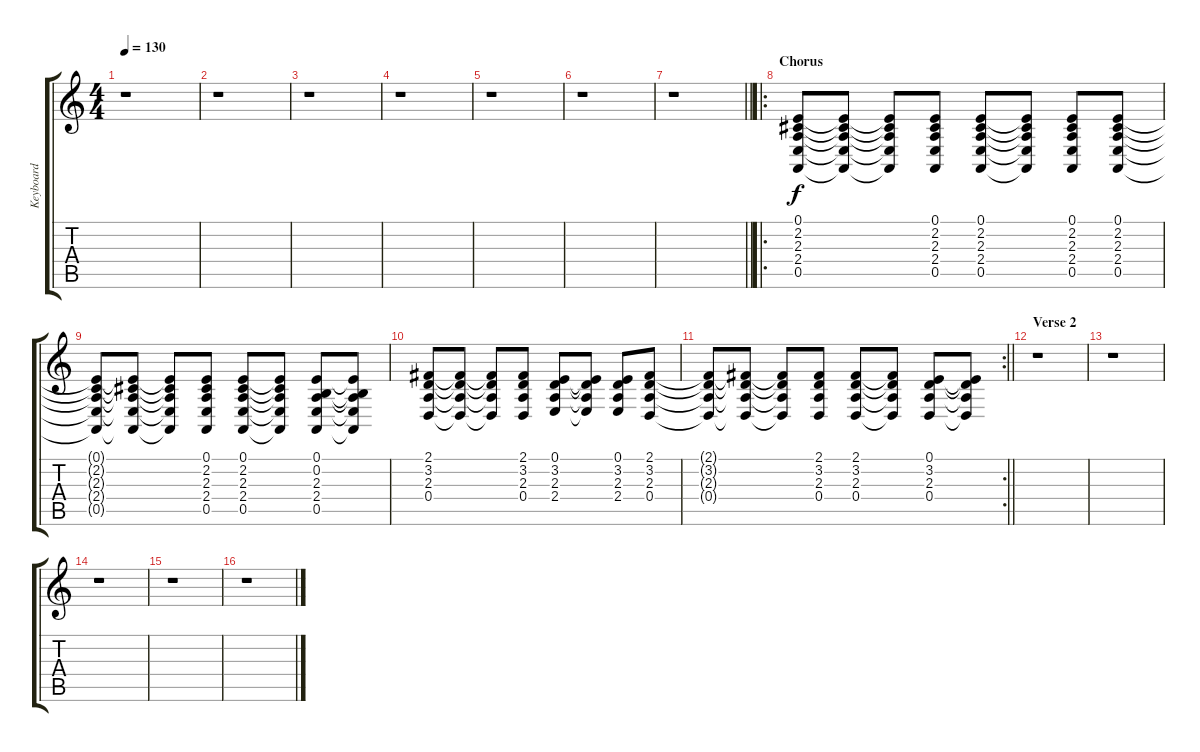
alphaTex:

\track ("Keyboard" "Keyboard") {instrument electricpiano2}
\staff {score tabs}
\tuning (E4 B3 G3 D3 A2 E2) {hide}
\ts (4 4)
\tempo 130
\clef g2
\ks c
r.1{dy f} |
r.1 |
r.1 |
r.1 |
r.1 |
r.1 |
\barLineRight lightlight
r.1 |
\ro
\section ("" "Chorus")
(0.1 2.2 2.3 2.4 0.5).8 (0.1{t} 2.2{t} 2.3{t} 2.4{t} 0.5{t}).8 (0.1{t} 2.2{t} 2.3{t} 2.4{t} 0.5{t}).8 (0.1 2.2 2.3 2.4 0.5).8 (0.1 2.2 2.3 2.4 0.5).8 (0.1{t} 2.2{t} 2.3{t} 2.4{t} 0.5{t}).8 (0.1 2.2 2.3 2.4 0.5).8 (0.1 2.2 2.3 2.4 0.5).8 |
(0.1{t} 2.2{t} 2.3{t} 2.4{t} 0.5{t}).8 (0.1{t} 2.2{t} 2.3{t} 2.4{t} 0.5{t}).8 (0.1{t} 2.2{t} 2.3{t} 2.4{t} 0.5{t}).8 (0.1 2.2 2.3 2.4 0.5).8 (0.1 2.2 2.3 2.4 0.5).8 (0.1{t} 2.2{t} 2.3{t} 2.4{t} 0.5{t}).8 (0.1 0.2 2.3 2.4 0.5).8 (0.1{t} 0.2{t} 2.3{t} 2.4{t} 0.5{t}).8 |
(2.1 3.2 2.3 0.4).8 (2.1{t} 3.2{t} 2.3{t} 0.4{t}).8 (2.1{t} 3.2{t} 2.3{t} 0.4{t}).8 (2.1 3.2 2.3 0.4).8 (0.1 3.2 2.3 2.4).8 (0.1{t} 3.2{t} 2.3{t} 2.4{t}).8 (0.1 3.2 2.3 2.4).8 (2.1 3.2 2.3 0.4).8 |
\rc 2
\barLineRight lightlight
(2.1{t} 3.2{t} 2.3{t} 0.4{t}).8 (2.1{t} 3.2{t} 2.3{t} 0.4{t}).8 (2.1{t} 3.2{t} 2.3{t} 0.4{t}).8 (2.1 3.2 2.3 0.4).8 (2.1 3.2 2.3 0.4).8 (2.1{t} 3.2{t} 2.3{t} 0.4{t}).8 (0.1 3.2 2.3 0.4).8 (0.1{t} 3.2{t} 2.3{t} 0.4{t}).8 |
\section ("" "Verse 2")
r.1 |
r.1 |
r.1 |
r.1 |
r.1
